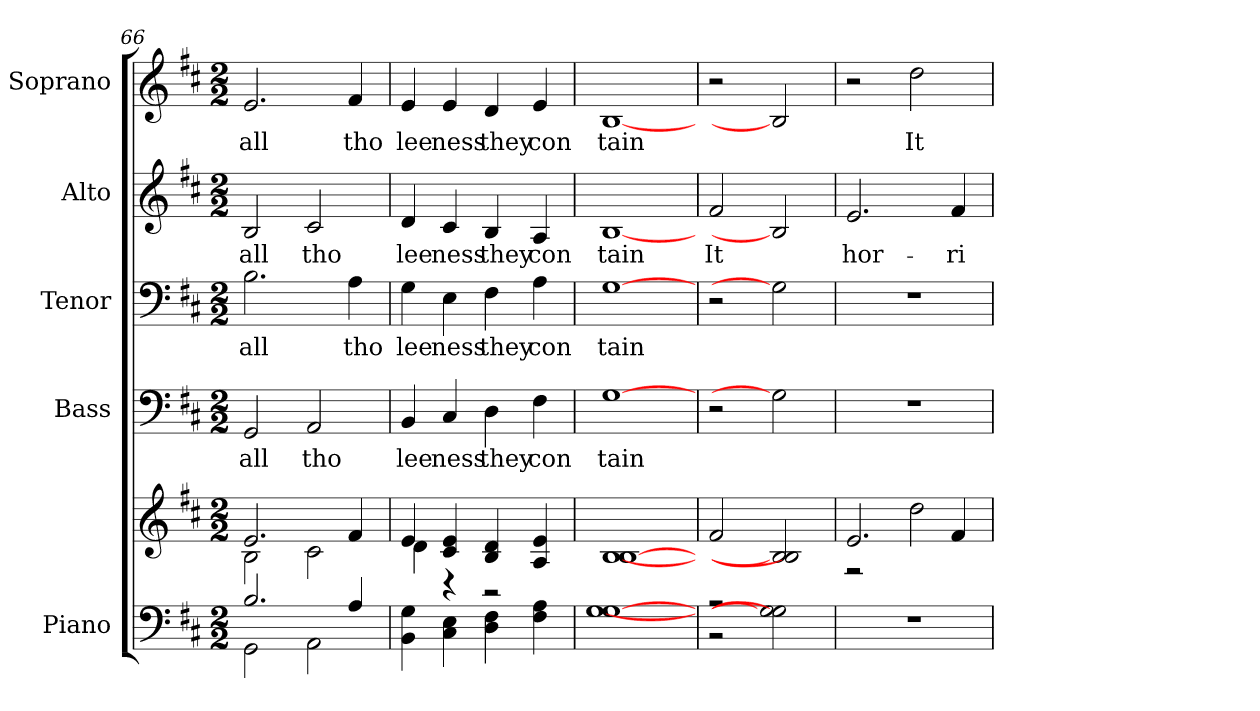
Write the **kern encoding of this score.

**kern	**kern	**kern	**text	**kern	**text	**kern	**text	**kern	**text
*part5	*part5	*part4	*part4	*part3	*part3	*part2	*part2	*part1	*part1
*staff6	*staff5	*staff4	*staff4	*staff3	*staff3	*staff2	*staff2	*staff1	*staff1
*I"Piano	*	*I"Bass	*	*I"Tenor	*	*I"Alto	*	*I"Soprano	*
*I'Pno.	*	*I'B.	*	*I'T.	*	*I'A.	*	*I'S.	*
*clefF4	*clefG2	*clefF4	*	*clefF4	*	*clefG2	*	*clefG2	*
*k[f#c#]	*k[f#c#]	*k[f#c#]	*	*k[f#c#]	*	*k[f#c#]	*	*k[f#c#]	*
*D:	*D:	*D:	*	*D:	*	*D:	*	*D:	*
*M2/2	*M2/2	*M2/2	*	*M2/2	*	*M2/2	*	*M2/2	*
=66	=66	=66	=66	=66	=66	=66	=66	=66	=66
*^	*^	*	*	*	*	*	*	*	*
!	!	!	!	!	!LO:LY:b:color=#000000	!	!	!	!	!	!
!	!	!	!	!	!	!	!LO:LY:b:color=#000000	!	!	!	!
!	!	!	!	!	!	!	!	!	!LO:LY:b:color=#000000	!	!
!	!	!	!	!	!	!	!	!	!	!	!LO:LY:b:color=#000000
2.Bi/	2GGi\	2.ei/	2Bi\	2GGi/	all	2.Bi\	all	2Bi/	all	2.ei/	all
!	!	!	!	!	!LO:LY:b:color=#000000	!	!	!	!	!	!
!	!	!	!	!	!	!	!	!	!LO:LY:b:color=#000000	!	!
.	2AAi\	.	2c#i\	2AAi/	tho	.	.	2c#i/	tho	.	.
!	!	!	!	!	!	!	!LO:LY:b:color=#000000	!	!	!	!
!	!	!	!	!	!	!	!	!	!	!	!LO:LY:b:color=#000000
4Ai/	.	4f#i/	.	.	.	4Ai\	tho	.	.	4f#i/	tho
*v	*v	*	*	*	*	*	*	*	*	*	*
=67	=67	=67	=67	=67	=67	=67	=67	=67	=67	=67
!	!	!	!	!LO:LY:b:color=#000000	!	!	!	!	!	!
!	!	!	!	!	!	!LO:LY:b:color=#000000	!	!	!	!
!	!	!	!	!	!	!	!	!LO:LY:b:color=#000000	!	!
!	!	!	!	!	!	!	!	!	!	!LO:LY:b:color=#000000
4BBi\ 4Gi	4ei/	4di\	4BBi/	lee	4Gi\	lee	4di/	lee	4ei/	lee
!	!	!	!	!LO:LY:b:color=#000000	!	!	!	!	!	!
!	!	!	!	!	!	!LO:LY:b:color=#000000	!	!	!	!
!	!	!	!	!	!	!	!	!LO:LY:b:color=#000000	!	!
!	!	!	!	!	!	!	!	!	!	!LO:LY:b:color=#000000
4C#i\ 4Ei	4c#i/ 4ei	4r	4C#i/	ness	4Ei\	ness	4c#i/	ness	4ei/	ness
!	!	!	!	!LO:LY:b:color=#000000	!	!	!	!	!	!
!	!	!	!	!	!	!LO:LY:b:color=#000000	!	!	!	!
!	!	!	!	!	!	!	!	!LO:LY:b:color=#000000	!	!
!	!	!	!	!	!	!	!	!	!	!LO:LY:b:color=#000000
4Di\ 4F#i	4Bi/ 4di	2r	4Di\	they	4F#i\	they	4Bi/	they	4di/	they
!	!	!	!	!LO:LY:b:color=#000000	!	!	!	!	!	!
!	!	!	!	!	!	!LO:LY:b:color=#000000	!	!	!	!
!	!	!	!	!	!	!	!	!LO:LY:b:color=#000000	!	!
!	!	!	!	!	!	!	!	!	!	!LO:LY:b:color=#000000
4F#i\ 4Ai	4Ai/ 4ei	.	4F#i\	con	4Ai\	con	4Ai/	con	4ei/	con
*	*v	*v	*	*	*	*	*	*	*	*
=68	=68	=68	=68	=68	=68	=68	=68	=68	=68
!	!	!	!LO:LY:b:color=#000000	!	!	!	!	!	!
!	!	!	!	!	!LO:LY:b:color=#000000	!	!	!	!
!	!	!	!	!	!	!	!LO:LY:b:color=#000000	!	!
!	!	!	!	!	!	!	!	!	!LO:LY:b:color=#000000
[1Gi [1Gi	[1Bi [1Bi	[1Gi	tain	[1Gi	tain	[1Bi	tain	[1Bi	tain
=69	=69	=69	=69	=69	=69	=69	=69	=69	=69
*^	*	*	*	*	*	*	*	*	*
!	!	!	!	!	!	!	!	!LO:LY:b:color=#000000	!	!
2r	2r	2f#i/	2r	.	2r	.	2f#i/	It	2r	.
2Gi] 2Gi]	2ryy	2Bi] 2Bi]	2Gi]	.	2Gi]	.	2Bi]	.	2Bi]	.
*v	*v	*	*	*	*	*	*	*	*	*
=70	=70	=70	=70	=70	=70	=70	=70	=70	=70
*	*^	*	*	*	*	*	*	*	*
*^	*	*	*	*	*	*	*	*	*	*
!	!	!	!	!	!	!	!	!	!LO:LY:b:color=#000000	!	!
*v	*v	*	*	*	*	*	*	*	*	*	*
1r	2.ei/	2r	1r	.	1r	.	2.ei/	hor-	2r	.
!	!	!	!	!	!	!	!	!	!	!LO:LY:b:color=#000000
.	.	2ddi\	.	.	.	.	.	.	2ddi\	It
!	!	!	!	!	!	!	!	!LO:LY:b:color=#000000	!	!
.	4f#i/	.	.	.	.	.	4f#i/	-ri-	.	.
*	*v	*v	*	*	*	*	*	*	*	*
=	=	=	=	=	=	=	=	=	=
*-	*-	*-	*-	*-	*-	*-	*-	*-	*-
